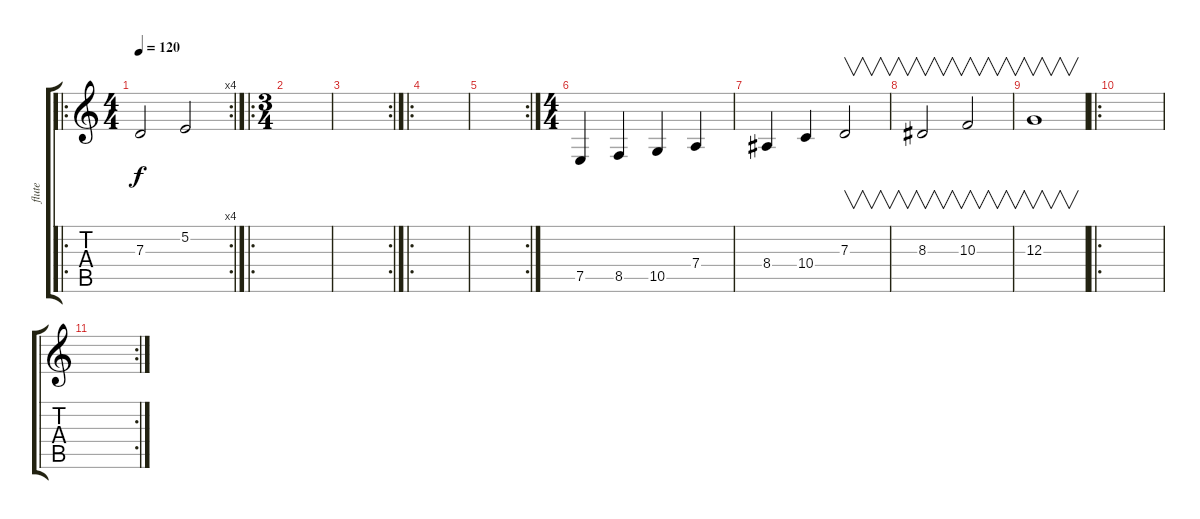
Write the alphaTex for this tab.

\track ("flute" "flute") {instrument flute}
\staff {score tabs}
\tuning (E4 B3 G3 D3 A2 E2) {hide}
\ro
\rc 4
\ts (4 4)
\tempo 120
\clef g2
\ks c
7.3.2{dy f instrument flute} 5.2.2 |
\ro
\ts (3 4)
|
\rc 2
|
\ro
|
\rc 2
|
\ts (4 4)
7.5.4 8.5.4 10.5.4 7.4.4 |
8.4.4 10.4.4 7.3.2{v} |
8.3.2{v} 10.3.2{v} |
12.3.1{v} |
\ro
|
\rc 2
